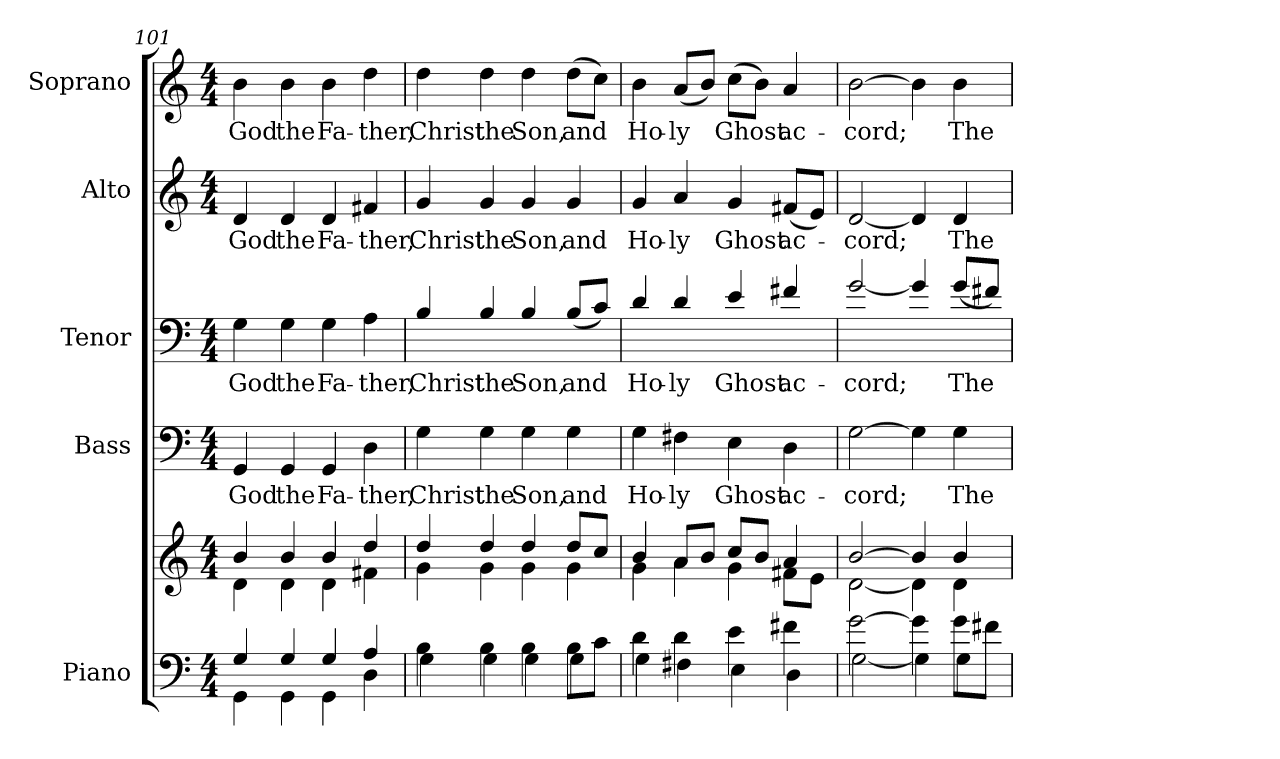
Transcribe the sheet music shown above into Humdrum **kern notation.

**kern	**kern	**kern	**text	**kern	**text	**kern	**text	**kern	**text
*part5	*part5	*part4	*part4	*part3	*part3	*part2	*part2	*part1	*part1
*staff6	*staff5	*staff4	*staff4	*staff3	*staff3	*staff2	*staff2	*staff1	*staff1
*I"Piano	*	*I"Bass	*	*I"Tenor	*	*I"Alto	*	*I"Soprano	*
*I'Pno.	*	*I'B.	*	*I'T.	*	*I'A.	*	*I'S.	*
*clefF4	*clefG2	*clefF4	*	*clefF4	*	*clefG2	*	*clefG2	*
*k[]	*k[]	*k[]	*	*k[]	*	*k[]	*	*k[]	*
*C:	*C:	*C:	*	*C:	*	*C:	*	*C:	*
*M4/4	*M4/4	*M4/4	*	*M4/4	*	*M4/4	*	*M4/4	*
=101	=101	=101	=101	=101	=101	=101	=101	=101	=101
*^	*^	*	*	*	*	*	*	*	*
!	!	!	!	!	!LO:LY:b:color=#000000	!	!	!	!	!	!
!	!	!	!	!	!	!	!LO:LY:b:color=#000000	!	!	!	!
!	!	!	!	!	!	!	!	!	!LO:LY:b:color=#000000	!	!
!	!	!	!	!	!	!	!	!	!	!	!LO:LY:b:color=#000000
4Gi/	4GGi\	4bi/	4di\	4GGi/	God	4Gi\	God	4di/	God	4bi\	God
!	!	!	!	!	!LO:LY:b:color=#000000	!	!	!	!	!	!
!	!	!	!	!	!	!	!LO:LY:b:color=#000000	!	!	!	!
!	!	!	!	!	!	!	!	!	!LO:LY:b:color=#000000	!	!
!	!	!	!	!	!	!	!	!	!	!	!LO:LY:b:color=#000000
4Gi/	4GGi\	4bi/	4di\	4GGi/	the	4Gi\	the	4di/	the	4bi\	the
!	!	!	!	!	!LO:LY:b:color=#000000	!	!	!	!	!	!
!	!	!	!	!	!	!	!LO:LY:b:color=#000000	!	!	!	!
!	!	!	!	!	!	!	!	!	!LO:LY:b:color=#000000	!	!
!	!	!	!	!	!	!	!	!	!	!	!LO:LY:b:color=#000000
4Gi/	4GGi\	4bi/	4di\	4GGi/	Fa-	4Gi\	Fa-	4di/	Fa-	4bi\	Fa-
!	!	!	!	!	!LO:LY:b:color=#000000	!	!	!	!	!	!
!	!	!	!	!	!	!	!LO:LY:b:color=#000000	!	!	!	!
!	!	!	!	!	!	!	!	!	!LO:LY:b:color=#000000	!	!
!	!	!	!	!	!	!	!	!	!	!	!LO:LY:b:color=#000000
4Ai/	4Di\	4ddi/	4f#Xi\	4Di\	-ther,	4Ai\	-ther,	4f#Xi/	-ther,	4ddi\	-ther,
=102	=102	=102	=102	=102	=102	=102	=102	=102	=102	=102	=102
!	!	!	!	!	!LO:LY:b:color=#000000	!	!	!	!	!	!
!	!	!	!	!	!	!	!LO:LY:b:color=#000000	!	!	!	!
!	!	!	!	!	!	!	!	!	!LO:LY:b:color=#000000	!	!
!	!	!	!	!	!	!	!	!	!	!	!LO:LY:b:color=#000000
4Bi\	4Gi\	4ddi/	4gi\	4Gi\	Christ	4Bi/	Christ	4gi/	Christ	4ddi\	Christ
!	!	!	!	!	!LO:LY:b:color=#000000	!	!	!	!	!	!
!	!	!	!	!	!	!	!LO:LY:b:color=#000000	!	!	!	!
!	!	!	!	!	!	!	!	!	!LO:LY:b:color=#000000	!	!
!	!	!	!	!	!	!	!	!	!	!	!LO:LY:b:color=#000000
4Bi\	4Gi\	4ddi/	4gi\	4Gi\	the	4Bi/	the	4gi/	the	4ddi\	the
!	!	!	!	!	!LO:LY:b:color=#000000	!	!	!	!	!	!
!	!	!	!	!	!	!	!LO:LY:b:color=#000000	!	!	!	!
!	!	!	!	!	!	!	!	!	!LO:LY:b:color=#000000	!	!
!	!	!	!	!	!	!	!	!	!	!	!LO:LY:b:color=#000000
4Bi\	4Gi\	4ddi/	4gi\	4Gi\	Son,	4Bi/	Son,	4gi/	Son,	4ddi\	Son,
!	!	!	!	!	!LO:LY:b:color=#000000	!	!	!	!	!	!
!	!	!	!	!	!	!	!LO:LY:b:color=#000000	!	!	!	!
!	!	!	!	!	!	!	!	!	!LO:LY:b:color=#000000	!	!
!	!	!	!	!	!	!	!	!	!	!	!LO:LY:b:color=#000000
8Bi\L	4Gi\	8ddi/L	4gi\	4Gi\	and	(8Bi/L	and	4gi/	and	(8ddi\L	and
8ci\J	.	8cci/J	.	.	.	8ci/J)	.	.	.	8cci\J)	.
!!LO:PB:g=z
=103	=103	=103	=103	=103	=103	=103	=103	=103	=103	=103	=103
!	!	!	!	!	!LO:LY:b:color=#000000	!	!	!	!	!	!
!	!	!	!	!	!	!	!LO:LY:b:color=#000000	!	!	!	!
!	!	!	!	!	!	!	!	!	!LO:LY:b:color=#000000	!	!
!	!	!	!	!	!	!	!	!	!	!	!LO:LY:b:color=#000000
4di\	4Gi\	4bi/	4gi\	4Gi\	Ho-	4di/	Ho-	4gi/	Ho-	4bi\	Ho-
!	!	!	!	!	!LO:LY:b:color=#000000	!	!	!	!	!	!
!	!	!	!	!	!	!	!LO:LY:b:color=#000000	!	!	!	!
!	!	!	!	!	!	!	!	!	!LO:LY:b:color=#000000	!	!
!	!	!	!	!	!	!	!	!	!	!	!LO:LY:b:color=#000000
4di\	4F#Xi\	8ai/L	4ai\	4F#Xi\	-ly	4di/	-ly	4ai/	-ly	(8ai/L	-ly
.	.	8bi/J	.	.	.	.	.	.	.	8bi/J)	.
!	!	!	!	!	!LO:LY:b:color=#000000	!	!	!	!	!	!
!	!	!	!	!	!	!	!LO:LY:b:color=#000000	!	!	!	!
!	!	!	!	!	!	!	!	!	!LO:LY:b:color=#000000	!	!
!	!	!	!	!	!	!	!	!	!	!	!LO:LY:b:color=#000000
4ei\	4Ei\	8cci/L	4gi\	4Ei\	Ghost	4ei/	Ghost	4gi/	Ghost	(8cci\L	Ghost
.	.	8bi/J	.	.	.	.	.	.	.	8bi\J)	.
!	!	!	!	!	!LO:LY:b:color=#000000	!	!	!	!	!	!
!	!	!	!	!	!	!	!LO:LY:b:color=#000000	!	!	!	!
!	!	!	!	!	!	!	!	!	!LO:LY:b:color=#000000	!	!
!	!	!	!	!	!	!	!	!	!	!	!LO:LY:b:color=#000000
4f#Xi\	4Di\	4ai/	8f#Xi\L	4Di\	ac-	4f#Xi/	ac-	(8f#Xi/L	ac-	4ai/	ac-
.	.	.	8ei\J	.	.	.	.	8ei/J)	.	.	.
=104	=104	=104	=104	=104	=104	=104	=104	=104	=104	=104	=104
!	!	!	!	!	!LO:LY:b:color=#000000	!	!	!	!	!	!
!	!	!	!	!	!	!	!LO:LY:b:color=#000000	!	!	!	!
!	!	!	!	!	!	!	!	!	!LO:LY:b:color=#000000	!	!
!	!	!	!	!	!	!	!	!	!	!	!LO:LY:b:color=#000000
[>2gi\	[<2Gi\	[>2bi/	[<2di\	[>2Gi\	-cord;	[<2gi/	-cord;	[<2di/	-cord;	[>2bi\	-cord;
4gi\]	4Gi\]	4bi/]	4di\]	4Gi\]	.	4gi/]	.	4di/]	.	4bi\]	.
!	!	!	!	!	!LO:LY:b:color=#000000	!	!	!	!	!	!
!	!	!	!	!	!	!	!LO:LY:b:color=#000000	!	!	!	!
!	!	!	!	!	!	!	!	!	!LO:LY:b:color=#000000	!	!
!	!	!	!	!	!	!	!	!	!	!	!LO:LY:b:color=#000000
8gi\L	4Gi\	4bi/	4di\	4Gi\	The	(8gi/L	The	4di/	The	4bi\	The
8f#Xi\J	.	.	.	.	.	8f#Xi/J)	.	.	.	.	.
*v	*v	*	*	*	*	*	*	*	*	*	*
*	*v	*v	*	*	*	*	*	*	*	*
=	=	=	=	=	=	=	=	=	=
*-	*-	*-	*-	*-	*-	*-	*-	*-	*-
